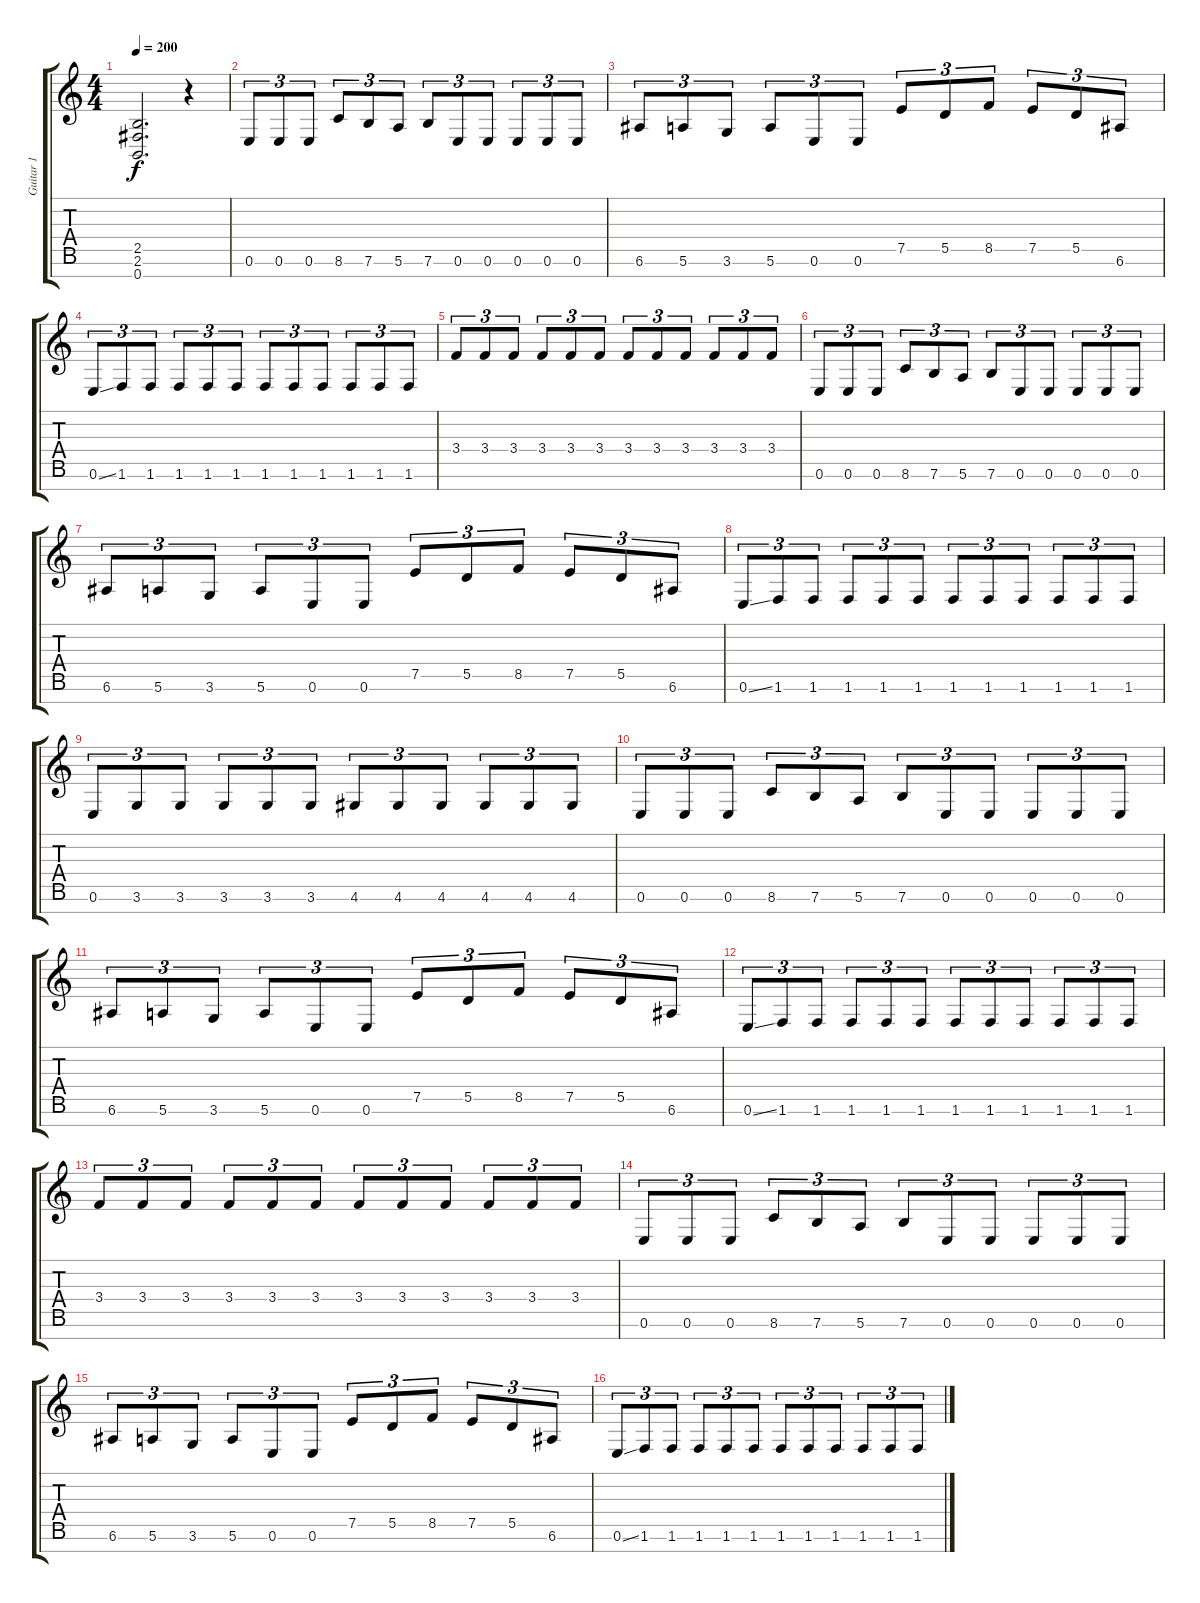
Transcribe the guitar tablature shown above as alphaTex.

\track ("Guitar 1" "Guitar 1") {instrument distortionguitar}
\staff {score tabs}
\tuning (E4 B3 G3 D3 A2 E2 B1) {hide}
\ts (4 4)
\tempo 200
\clef g2
\ks c
(2.5{t} 2.6{t} 0.7{t}).2{d dy f} r.4 |
0.6.8{tu (3 2)} 0.6.8{tu (3 2)} 0.6.8{tu (3 2)} 8.6.8{tu (3 2)} 7.6.8{tu (3 2)} 5.6.8{tu (3 2)} 7.6.8{tu (3 2)} 0.6.8{tu (3 2)} 0.6.8{tu (3 2)} 0.6.8{tu (3 2)} 0.6.8{tu (3 2)} 0.6.8{tu (3 2)} |
6.6.8{tu (3 2)} 5.6.8{tu (3 2)} 3.6.8{tu (3 2)} 5.6.8{tu (3 2)} 0.6.8{tu (3 2)} 0.6.8{tu (3 2)} 7.5.8{tu (3 2)} 5.5.8{tu (3 2)} 8.5.8{tu (3 2)} 7.5.8{tu (3 2)} 5.5.8{tu (3 2)} 6.6.8{tu (3 2)} |
0.6{ss}.8{tu (3 2)} 1.6.8{tu (3 2)} 1.6.8{tu (3 2)} 1.6.8{tu (3 2)} 1.6.8{tu (3 2)} 1.6.8{tu (3 2)} 1.6.8{tu (3 2)} 1.6.8{tu (3 2)} 1.6.8{tu (3 2)} 1.6.8{tu (3 2)} 1.6.8{tu (3 2)} 1.6.8{tu (3 2)} |
3.4.8{tu (3 2)} 3.4.8{tu (3 2)} 3.4.8{tu (3 2)} 3.4.8{tu (3 2)} 3.4.8{tu (3 2)} 3.4.8{tu (3 2)} 3.4.8{tu (3 2)} 3.4.8{tu (3 2)} 3.4.8{tu (3 2)} 3.4.8{tu (3 2)} 3.4.8{tu (3 2)} 3.4.8{tu (3 2)} |
0.6.8{tu (3 2)} 0.6.8{tu (3 2)} 0.6.8{tu (3 2)} 8.6.8{tu (3 2)} 7.6.8{tu (3 2)} 5.6.8{tu (3 2)} 7.6.8{tu (3 2)} 0.6.8{tu (3 2)} 0.6.8{tu (3 2)} 0.6.8{tu (3 2)} 0.6.8{tu (3 2)} 0.6.8{tu (3 2)} |
6.6.8{tu (3 2)} 5.6.8{tu (3 2)} 3.6.8{tu (3 2)} 5.6.8{tu (3 2)} 0.6.8{tu (3 2)} 0.6.8{tu (3 2)} 7.5.8{tu (3 2)} 5.5.8{tu (3 2)} 8.5.8{tu (3 2)} 7.5.8{tu (3 2)} 5.5.8{tu (3 2)} 6.6.8{tu (3 2)} |
0.6{ss}.8{tu (3 2)} 1.6.8{tu (3 2)} 1.6.8{tu (3 2)} 1.6.8{tu (3 2)} 1.6.8{tu (3 2)} 1.6.8{tu (3 2)} 1.6.8{tu (3 2)} 1.6.8{tu (3 2)} 1.6.8{tu (3 2)} 1.6.8{tu (3 2)} 1.6.8{tu (3 2)} 1.6.8{tu (3 2)} |
0.6.8{tu (3 2)} 3.6.8{tu (3 2)} 3.6.8{tu (3 2)} 3.6.8{tu (3 2)} 3.6.8{tu (3 2)} 3.6.8{tu (3 2)} 4.6.8{tu (3 2)} 4.6.8{tu (3 2)} 4.6.8{tu (3 2)} 4.6.8{tu (3 2)} 4.6.8{tu (3 2)} 4.6.8{tu (3 2)} |
0.6.8{tu (3 2)} 0.6.8{tu (3 2)} 0.6.8{tu (3 2)} 8.6.8{tu (3 2)} 7.6.8{tu (3 2)} 5.6.8{tu (3 2)} 7.6.8{tu (3 2)} 0.6.8{tu (3 2)} 0.6.8{tu (3 2)} 0.6.8{tu (3 2)} 0.6.8{tu (3 2)} 0.6.8{tu (3 2)} |
6.6.8{tu (3 2)} 5.6.8{tu (3 2)} 3.6.8{tu (3 2)} 5.6.8{tu (3 2)} 0.6.8{tu (3 2)} 0.6.8{tu (3 2)} 7.5.8{tu (3 2)} 5.5.8{tu (3 2)} 8.5.8{tu (3 2)} 7.5.8{tu (3 2)} 5.5.8{tu (3 2)} 6.6.8{tu (3 2)} |
0.6{ss}.8{tu (3 2)} 1.6.8{tu (3 2)} 1.6.8{tu (3 2)} 1.6.8{tu (3 2)} 1.6.8{tu (3 2)} 1.6.8{tu (3 2)} 1.6.8{tu (3 2)} 1.6.8{tu (3 2)} 1.6.8{tu (3 2)} 1.6.8{tu (3 2)} 1.6.8{tu (3 2)} 1.6.8{tu (3 2)} |
3.4.8{tu (3 2)} 3.4.8{tu (3 2)} 3.4.8{tu (3 2)} 3.4.8{tu (3 2)} 3.4.8{tu (3 2)} 3.4.8{tu (3 2)} 3.4.8{tu (3 2)} 3.4.8{tu (3 2)} 3.4.8{tu (3 2)} 3.4.8{tu (3 2)} 3.4.8{tu (3 2)} 3.4.8{tu (3 2)} |
0.6.8{tu (3 2)} 0.6.8{tu (3 2)} 0.6.8{tu (3 2)} 8.6.8{tu (3 2)} 7.6.8{tu (3 2)} 5.6.8{tu (3 2)} 7.6.8{tu (3 2)} 0.6.8{tu (3 2)} 0.6.8{tu (3 2)} 0.6.8{tu (3 2)} 0.6.8{tu (3 2)} 0.6.8{tu (3 2)} |
6.6.8{tu (3 2)} 5.6.8{tu (3 2)} 3.6.8{tu (3 2)} 5.6.8{tu (3 2)} 0.6.8{tu (3 2)} 0.6.8{tu (3 2)} 7.5.8{tu (3 2)} 5.5.8{tu (3 2)} 8.5.8{tu (3 2)} 7.5.8{tu (3 2)} 5.5.8{tu (3 2)} 6.6.8{tu (3 2)} |
0.6{ss}.8{tu (3 2)} 1.6.8{tu (3 2)} 1.6.8{tu (3 2)} 1.6.8{tu (3 2)} 1.6.8{tu (3 2)} 1.6.8{tu (3 2)} 1.6.8{tu (3 2)} 1.6.8{tu (3 2)} 1.6.8{tu (3 2)} 1.6.8{tu (3 2)} 1.6.8{tu (3 2)} 1.6.8{tu (3 2)}
